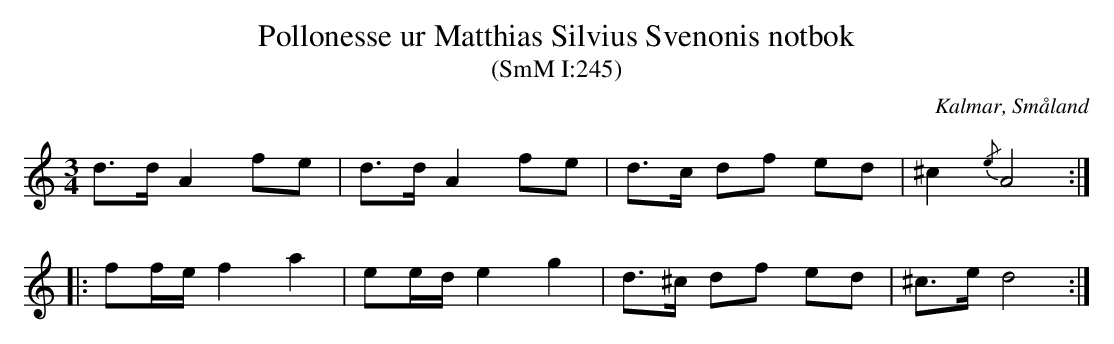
X:1
T:Pollonesse ur Matthias Silvius Svenonis notbok
T:(SmM I:245)
O:Kalmar, Småland
M:3/4
L:1/8
K:Ddor
d>d A2 fe|d>d A2fe|d>c df ed|^c2 {/e}A4:|
|:ff/e/ f2 a2|ee/d/ e2g2|d>^c df ed|^c>e d4:|
